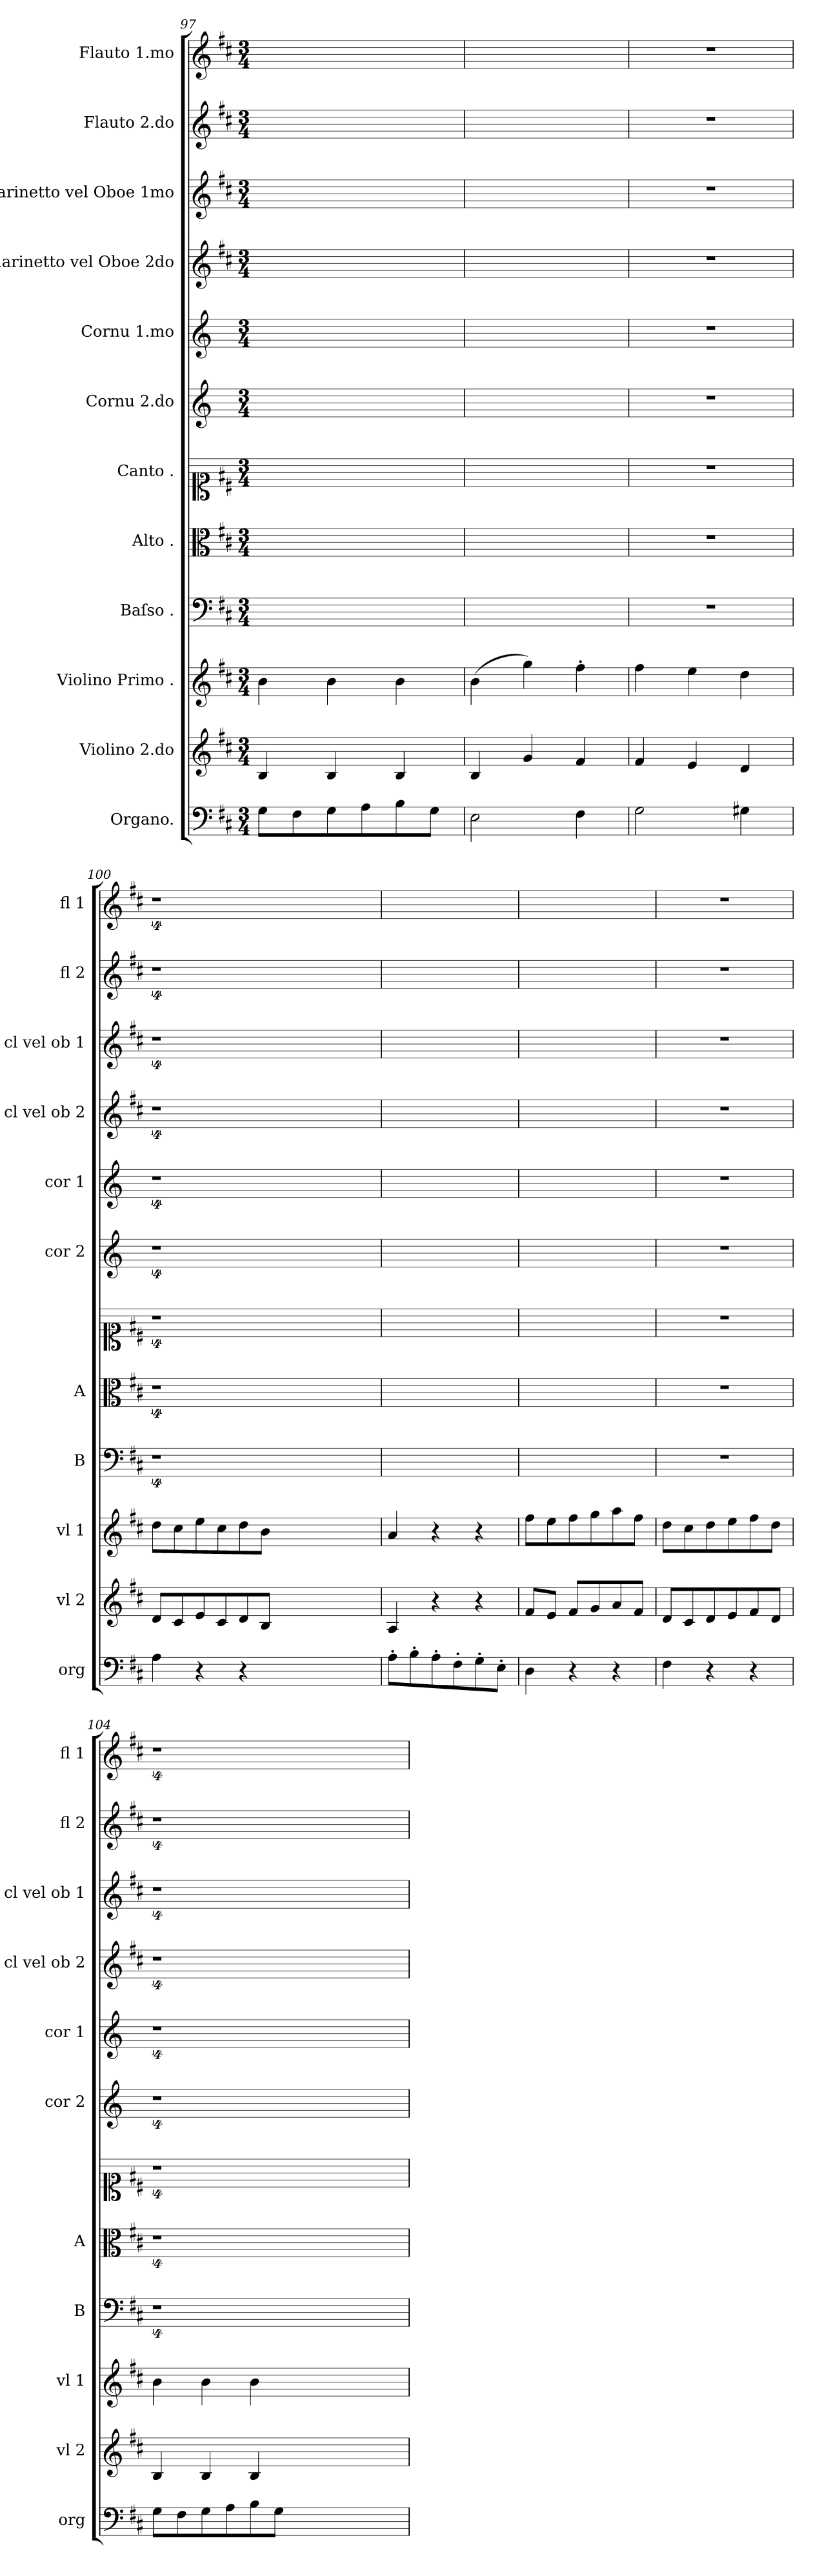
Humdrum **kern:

**kern	**kern	**kern	**kern	**kern	**kern	**kern	**kern	**kern	**kern	**kern	**kern
*part12	*part11	*part10	*part9	*part8	*part7	*part6	*part5	*part4	*part3	*part2	*part1
*staff12	*staff11	*staff10	*staff9	*staff8	*staff7	*staff6	*staff5	*staff4	*staff3	*staff2	*staff1
*I"Organo.	*I"Violino 2.do	*I"Violino Primo .	*I"Baſso .	*I"Alto .	*I"Canto .	*I"Cornu 2.do	*I"Cornu 1.mo	*I"Clarinetto vel Oboe 2do	*I"Clarinetto vel Oboe 1mo	*I"Flauto 2.do	*I"Flauto 1.mo
*I'org	*I'vl 2	*I'vl 1	*I'B	*I'A	*	*I'cor 2	*I'cor 1	*I'cl vel ob 2	*I'cl vel ob 1	*I'fl 2	*I'fl 1
*clefF4	*clefG2	*clefG2	*clefF4	*clefC3	*clefC1	*clefG2	*clefG2	*clefG2	*clefG2	*clefG2	*clefG2
*	*	*	*	*	*	*ITrd6c10	*ITrd6c10	*	*	*	*
*k[f#c#]	*k[f#c#]	*k[f#c#]	*k[f#c#]	*k[f#c#]	*k[f#c#]	*k[f#c#]	*k[f#c#]	*k[f#c#]	*k[f#c#]	*k[f#c#]	*k[f#c#]
*D:	*D:	*D:	*D:	*D:	*D:	*	*	*D:	*D:	*D:	*D:
*M3/4	*M3/4	*M3/4	*M3/4	*M3/4	*M3/4	*M3/4	*M3/4	*M3/4	*M3/4	*M3/4	*M3/4
=97	=97	=97	=97	=97	=97	=97	=97	=97	=97	=97	=97
8G\L	4B/	4b\	2.ryy	2.ryy	2.ryy	2.ryy	2.ryy	2.ryy	2.ryy	2.ryy	2.ryy
8F#\	.	.	.	.	.	.	.	.	.	.	.
8G\	4B/	4b\	.	.	.	.	.	.	.	.	.
8A\	.	.	.	.	.	.	.	.	.	.	.
8B\	4B/	4b\	.	.	.	.	.	.	.	.	.
8G\J	.	.	.	.	.	.	.	.	.	.	.
=98	=98	=98	=98	=98	=98	=98	=98	=98	=98	=98	=98
2E\	4B/	(4b\	2.ryy	2.ryy	2.ryy	2.ryy	2.ryy	2.ryy	2.ryy	2.ryy	2.ryy
.	4g/	4gg\)	.	.	.	.	.	.	.	.	.
4F#\	4f#/	4ff#'\	.	.	.	.	.	.	.	.	.
=99	=99	=99	=99	=99	=99	=99	=99	=99	=99	=99	=99
2G\	4f#/	4ff#\	2.r	2.r	2.r	2.r	2.r	2.r	2.r	2.r	2.r
.	4e/	4ee\	.	.	.	.	.	.	.	.	.
4G#X\	4d/	4dd\	.	.	.	.	.	.	.	.	.
=100	=100	=100	=100	=100	=100	=100	=100	=100	=100	=100	=100
4A\	8d/L	8dd\L	4%9r	4%9r	4%9r	4%9r	4%9r	4%9r	4%9r	4%9r	4%9r
.	8c#/	8cc#\	.	.	.	.	.	.	.	.	.
4r	8e/	8ee\	.	.	.	.	.	.	.	.	.
.	8c#/	8cc#\	.	.	.	.	.	.	.	.	.
4r	8d/	8dd\	.	.	.	.	.	.	.	.	.
.	8B/J	8b\J	.	.	.	.	.	.	.	.	.
1.ryy	1.ryy	1.ryy	.	.	.	.	.	.	.	.	.
=101	=101	=101	=101	=101	=101	=101	=101	=101	=101	=101	=101
8A'\L	4A/	4a/	2.ryy	2.ryy	2.ryy	2.ryy	2.ryy	2.ryy	2.ryy	2.ryy	2.ryy
8B'\	.	.	.	.	.	.	.	.	.	.	.
8A'\	4r	4r	.	.	.	.	.	.	.	.	.
8F#'\	.	.	.	.	.	.	.	.	.	.	.
8G'\	4r	4r	.	.	.	.	.	.	.	.	.
8E'\J	.	.	.	.	.	.	.	.	.	.	.
=102	=102	=102	=102	=102	=102	=102	=102	=102	=102	=102	=102
4D\	8f#/L	8ff#\L	2.ryy	2.ryy	2.ryy	2.ryy	2.ryy	2.ryy	2.ryy	2.ryy	2.ryy
.	8e/J	8ee\	.	.	.	.	.	.	.	.	.
4r	8f#/L	8ff#\	.	.	.	.	.	.	.	.	.
.	8g/	8gg\	.	.	.	.	.	.	.	.	.
4r	8a/	8aa\	.	.	.	.	.	.	.	.	.
.	8f#/J	8ff#\J	.	.	.	.	.	.	.	.	.
=103	=103	=103	=103	=103	=103	=103	=103	=103	=103	=103	=103
4F#\	8d/L	8dd\L	2.r	2.r	2.r	2.r	2.r	2.r	2.r	2.r	2.r
.	8c#/	8cc#\	.	.	.	.	.	.	.	.	.
4r	8d/	8dd\	.	.	.	.	.	.	.	.	.
.	8e/	8ee\	.	.	.	.	.	.	.	.	.
4r	8f#/	8ff#\	.	.	.	.	.	.	.	.	.
.	8d/J	8dd\J	.	.	.	.	.	.	.	.	.
=104	=104	=104	=104	=104	=104	=104	=104	=104	=104	=104	=104
8G\L	4B/	4b\	4%9r	4%9r	4%9r	4%9r	4%9r	4%9r	4%9r	4%9r	4%9r
8F#\	.	.	.	.	.	.	.	.	.	.	.
8G\	4B/	4b\	.	.	.	.	.	.	.	.	.
8A\	.	.	.	.	.	.	.	.	.	.	.
8B\	4B/	4b\	.	.	.	.	.	.	.	.	.
8G\J	.	.	.	.	.	.	.	.	.	.	.
1.ryy	1.ryy	1.ryy	.	.	.	.	.	.	.	.	.
=	=	=	=	=	=	=	=	=	=	=	=
*-	*-	*-	*-	*-	*-	*-	*-	*-	*-	*-	*-
